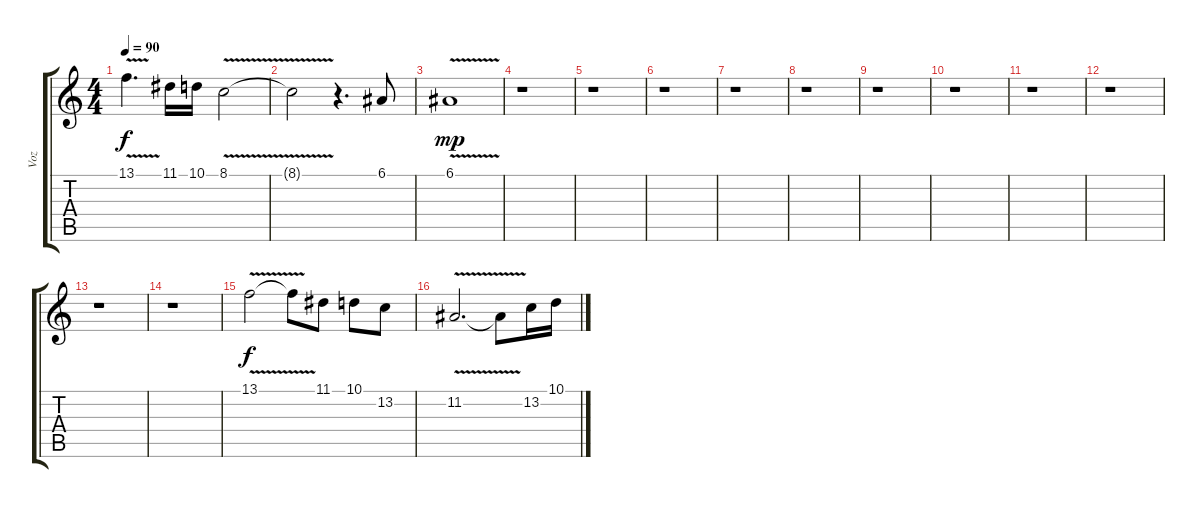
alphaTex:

\track ("Voz" "Voz") {instrument clarinet}
\staff {score tabs}
\tuning (E4 B3 G3 D3 A2 E2) {hide}
\ts (4 4)
\tempo 90
\clef g2
\ks c
13.1{v}.4{d dy f} 11.1.16 10.1.16 8.1{v}.2 |
8.1{t}.2 r.4{d} 6.1.8 |
6.1{v}.1{dy mp} |
r.1 |
r.1 |
r.1 |
r.1 |
r.1 |
r.1 |
r.1 |
r.1 |
r.1 |
r.1 |
r.1 |
13.1{v}.2{dy f} 13.1{t}.8 11.1.8 10.1.8 13.2.8 |
11.2{v}.2{d} 11.2{t}.8 13.2.16 10.1.16
